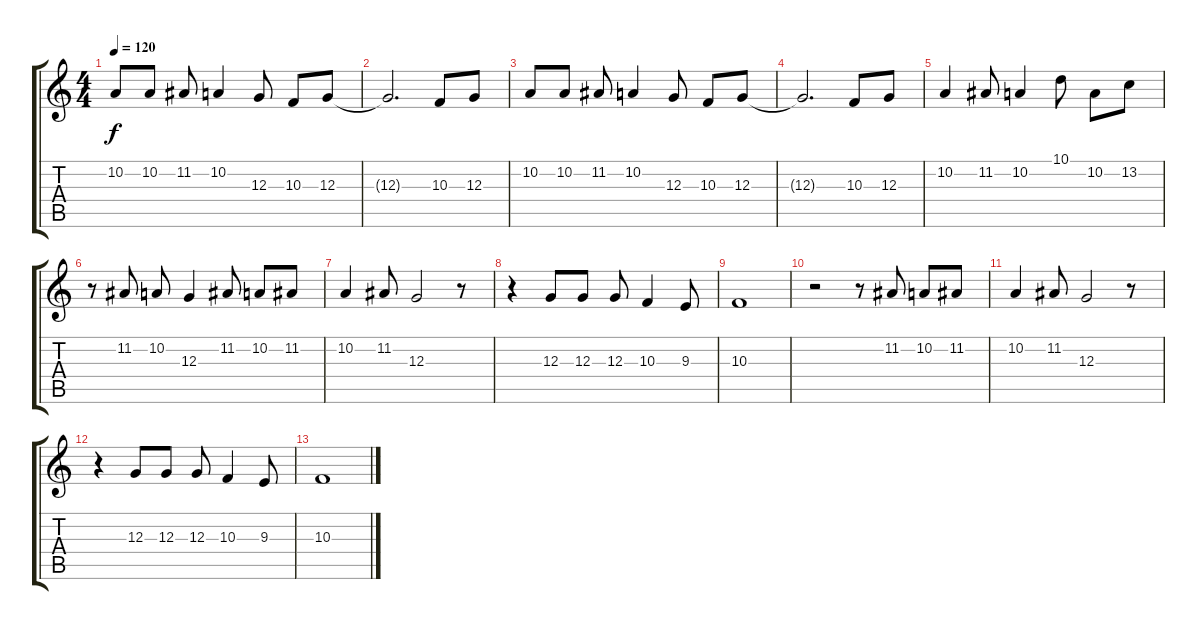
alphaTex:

\track "" {instrument brightacousticpiano}
\staff {score tabs}
\tuning (E4 B3 G3 D3 A2 E2) {hide}
\ts (4 4)
\tempo 120
\clef g2
\ks c
10.2.8{dy f} 10.2.8 11.2.8 10.2.4 12.3.8 10.3.8 12.3.8 |
12.3{t}.2{d} 10.3.8 12.3.8 |
10.2.8 10.2.8 11.2.8 10.2.4 12.3.8 10.3.8 12.3.8 |
12.3{t}.2{d} 10.3.8 12.3.8 |
10.2.4 11.2.8 10.2.4 10.1.8 10.2.8 13.2.8 |
r.8 11.2.8 10.2.8 12.3.4 11.2.8 10.2.8 11.2.8 |
10.2.4 11.2.8 12.3.2 r.8 |
r.4 12.3.8 12.3.8 12.3.8 10.3.4 9.3.8 |
10.3.1 |
r.2 r.8 11.2.8 10.2.8 11.2.8 |
10.2.4 11.2.8 12.3.2 r.8 |
r.4 12.3.8 12.3.8 12.3.8 10.3.4 9.3.8 |
10.3.1
